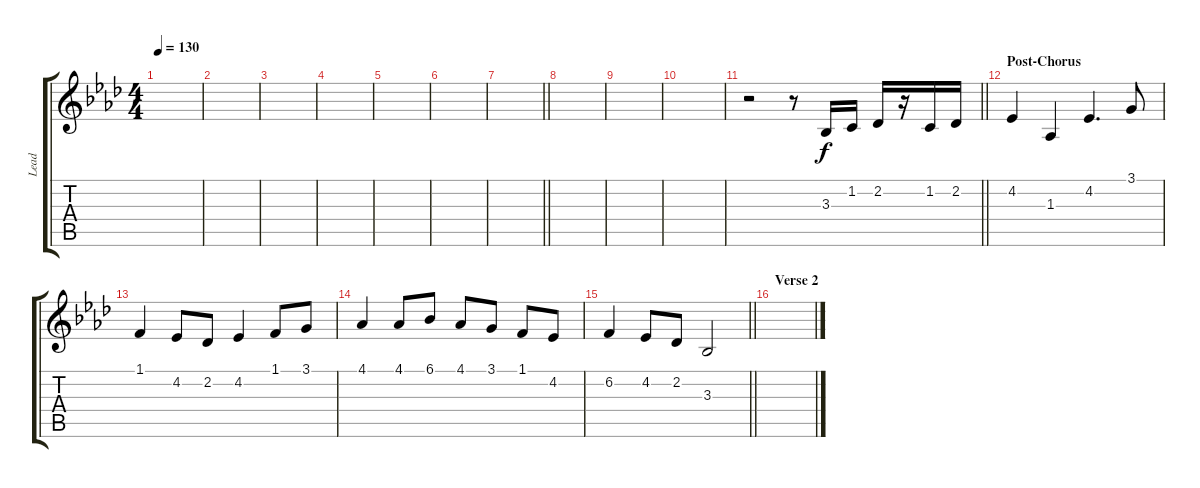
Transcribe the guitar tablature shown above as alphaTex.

\track ("Lead" "Lead") {instrument lead2sawtooth}
\staff {score tabs}
\tuning (E4 B3 G3 D3 A2 E2) {hide}
\ts (4 4)
\tempo 130
\clef g2
\ks ab
|
|
|
|
|
|
\barLineRight lightlight
|
|
|
|
\barLineRight lightlight
r.2 r.8 3.3.16 1.2.16 2.2.16 r.16 1.2.16 2.2.16 |
\section ("" "Post-Chorus")
4.2.4 1.3.4 4.2.4{d} 3.1.8 |
1.1.4 4.2.8 2.2.8 4.2.4 1.1.8 3.1.8 |
4.1.4 4.1.8 6.1.8 4.1.8 3.1.8 1.1.8 4.2.8 |
\barLineRight lightlight
6.2.4 4.2.8 2.2.8 3.3.2 |
\section ("" "Verse 2")
